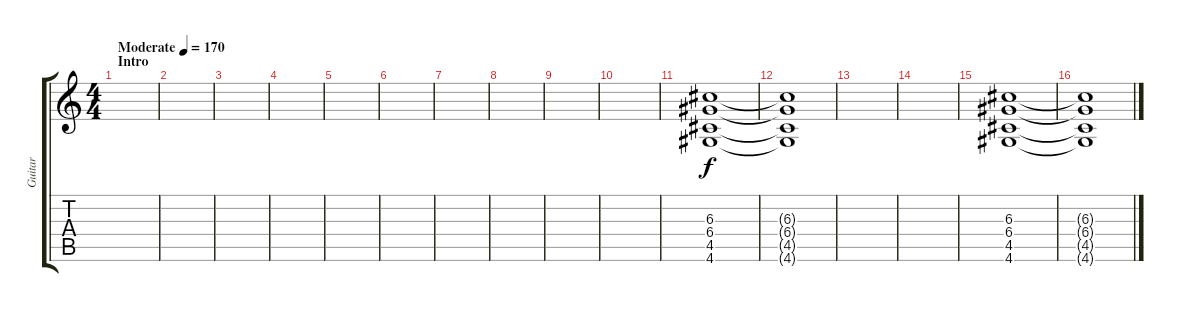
\track ("Guitar" "Guitar") {mute instrument overdrivenguitar}
\staff {score tabs}
\tuning (E4 B3 G3 D3 A2 E2) {hide}
\ts (4 4)
\section ("" "Intro")
\tempo (170 "Moderate")
\clef g2
\ks c
|
|
|
|
|
|
|
|
|
|
(6.3 6.4 4.5 4.6).1 |
(6.3{t} 6.4{t} 4.5{t} 4.6{t}).1 |
|
|
(6.3 6.4 4.5 4.6).1 |
(6.3{t} 6.4{t} 4.5{t} 4.6{t}).1
